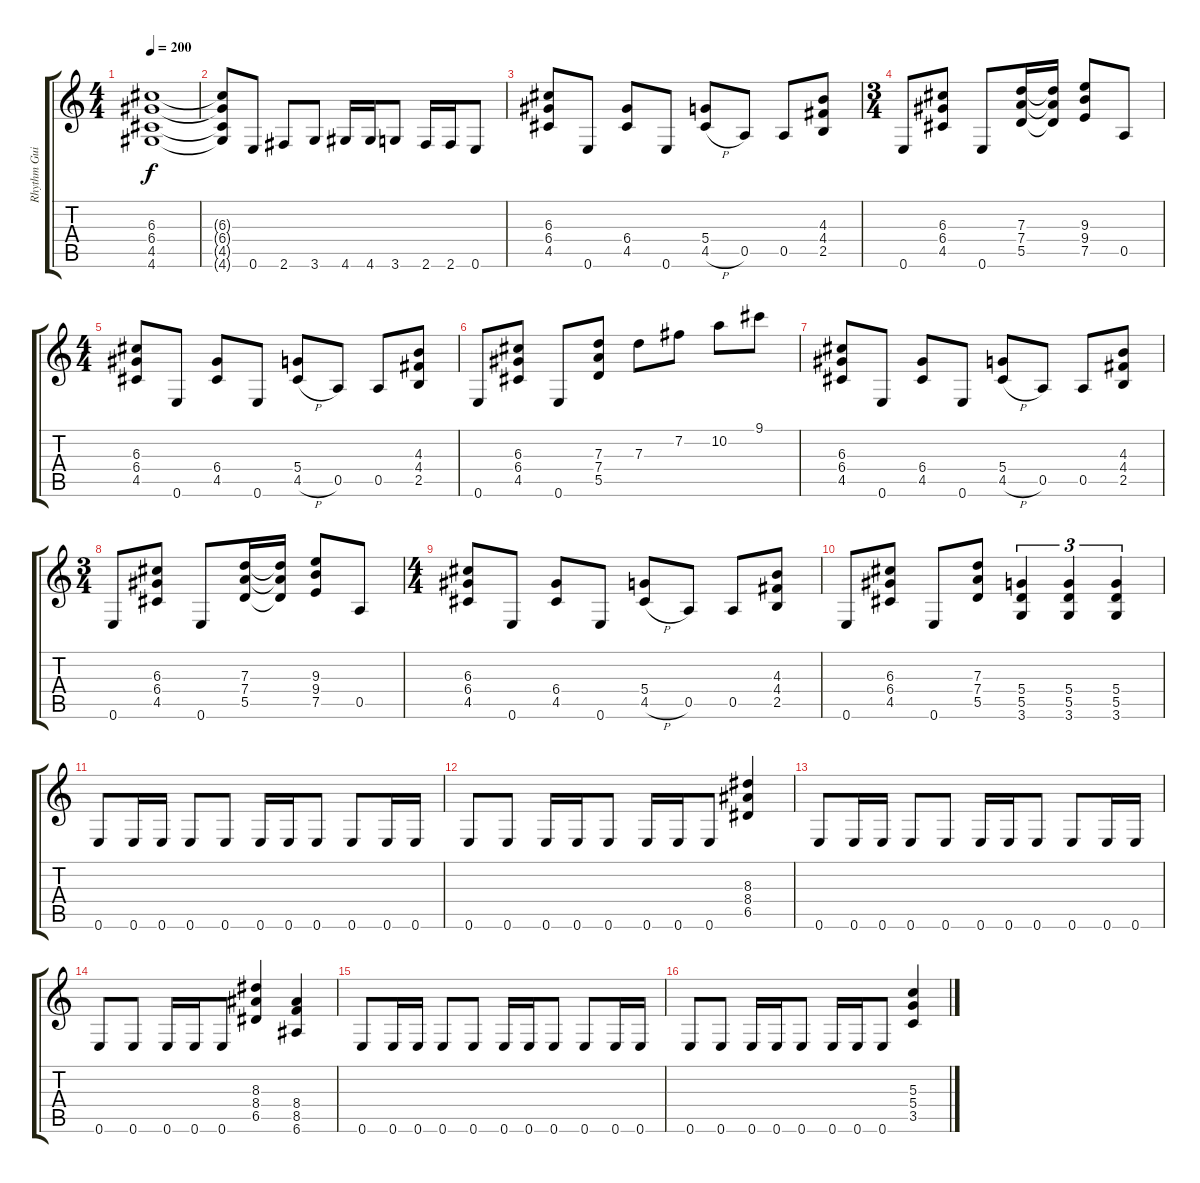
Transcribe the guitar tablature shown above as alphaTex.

\track ("Rhythm Guitar Right" "Rhythm Gui") {instrument distortionguitar}
\staff {score tabs}
\tuning (E4 B3 G3 D3 A2 E2) {hide}
\ts (4 4)
\tempo 200
\clef g2
\ks c
(6.3 6.4 4.5 4.6).1{dy f} |
(6.3{t} 6.4{t} 4.5{t} 4.6{t}).8 0.6.8 2.6.8 3.6.8 4.6.16 4.6.16 3.6.8 2.6.16 2.6.16 0.6.8 |
(6.3 6.4 4.5).8 0.6.8 (6.4 4.5).8 0.6.8 (5.4 4.5{h}).8 0.5.8 0.5.8 (4.3 4.4 2.5).8 |
\ts (3 4)
0.6.8 (6.3 6.4 4.5).8 0.6.8 (7.3 7.4 5.5).16 (7.3{t} 7.4{t} 5.5{t}).16 (9.3 9.4 7.5).8 0.5.8 |
\ts (4 4)
(6.3 6.4 4.5).8 0.6.8 (6.4 4.5).8 0.6.8 (5.4 4.5{h}).8 0.5.8 0.5.8 (4.3 4.4 2.5).8 |
0.6.8 (6.3 6.4 4.5).8 0.6.8 (7.3 7.4 5.5).8 7.3.8 7.2.8 10.2.8 9.1.8 |
(6.3 6.4 4.5).8 0.6.8 (6.4 4.5).8 0.6.8 (5.4 4.5{h}).8 0.5.8 0.5.8 (4.3 4.4 2.5).8 |
\ts (3 4)
0.6.8 (6.3 6.4 4.5).8 0.6.8 (7.3 7.4 5.5).16 (7.3{t} 7.4{t} 5.5{t}).16 (9.3 9.4 7.5).8 0.5.8 |
\ts (4 4)
(6.3 6.4 4.5).8 0.6.8 (6.4 4.5).8 0.6.8 (5.4 4.5{h}).8 0.5.8 0.5.8 (4.3 4.4 2.5).8 |
0.6.8 (6.3 6.4 4.5).8 0.6.8 (7.3 7.4 5.5).8 (5.4 5.5 3.6).4{tu (3 2)} (5.4 5.5 3.6).4{tu (3 2)} (5.4 5.5 3.6).4{tu (3 2)} |
0.6.8 0.6.16 0.6.16 0.6.8 0.6.8 0.6.16 0.6.16 0.6.8 0.6.8 0.6.16 0.6.16 |
0.6.8 0.6.8 0.6.16 0.6.16 0.6.8 0.6.16 0.6.16 0.6.8 (8.3 8.4 6.5).4 |
0.6.8 0.6.16 0.6.16 0.6.8 0.6.8 0.6.16 0.6.16 0.6.8 0.6.8 0.6.16 0.6.16 |
0.6.8 0.6.8 0.6.16 0.6.16 0.6.8 (8.3 8.4 6.5).4 (8.4 8.5 6.6).4 |
0.6.8 0.6.16 0.6.16 0.6.8 0.6.8 0.6.16 0.6.16 0.6.8 0.6.8 0.6.16 0.6.16 |
0.6.8 0.6.8 0.6.16 0.6.16 0.6.8 0.6.16 0.6.16 0.6.8 (5.3 5.4 3.5).4
